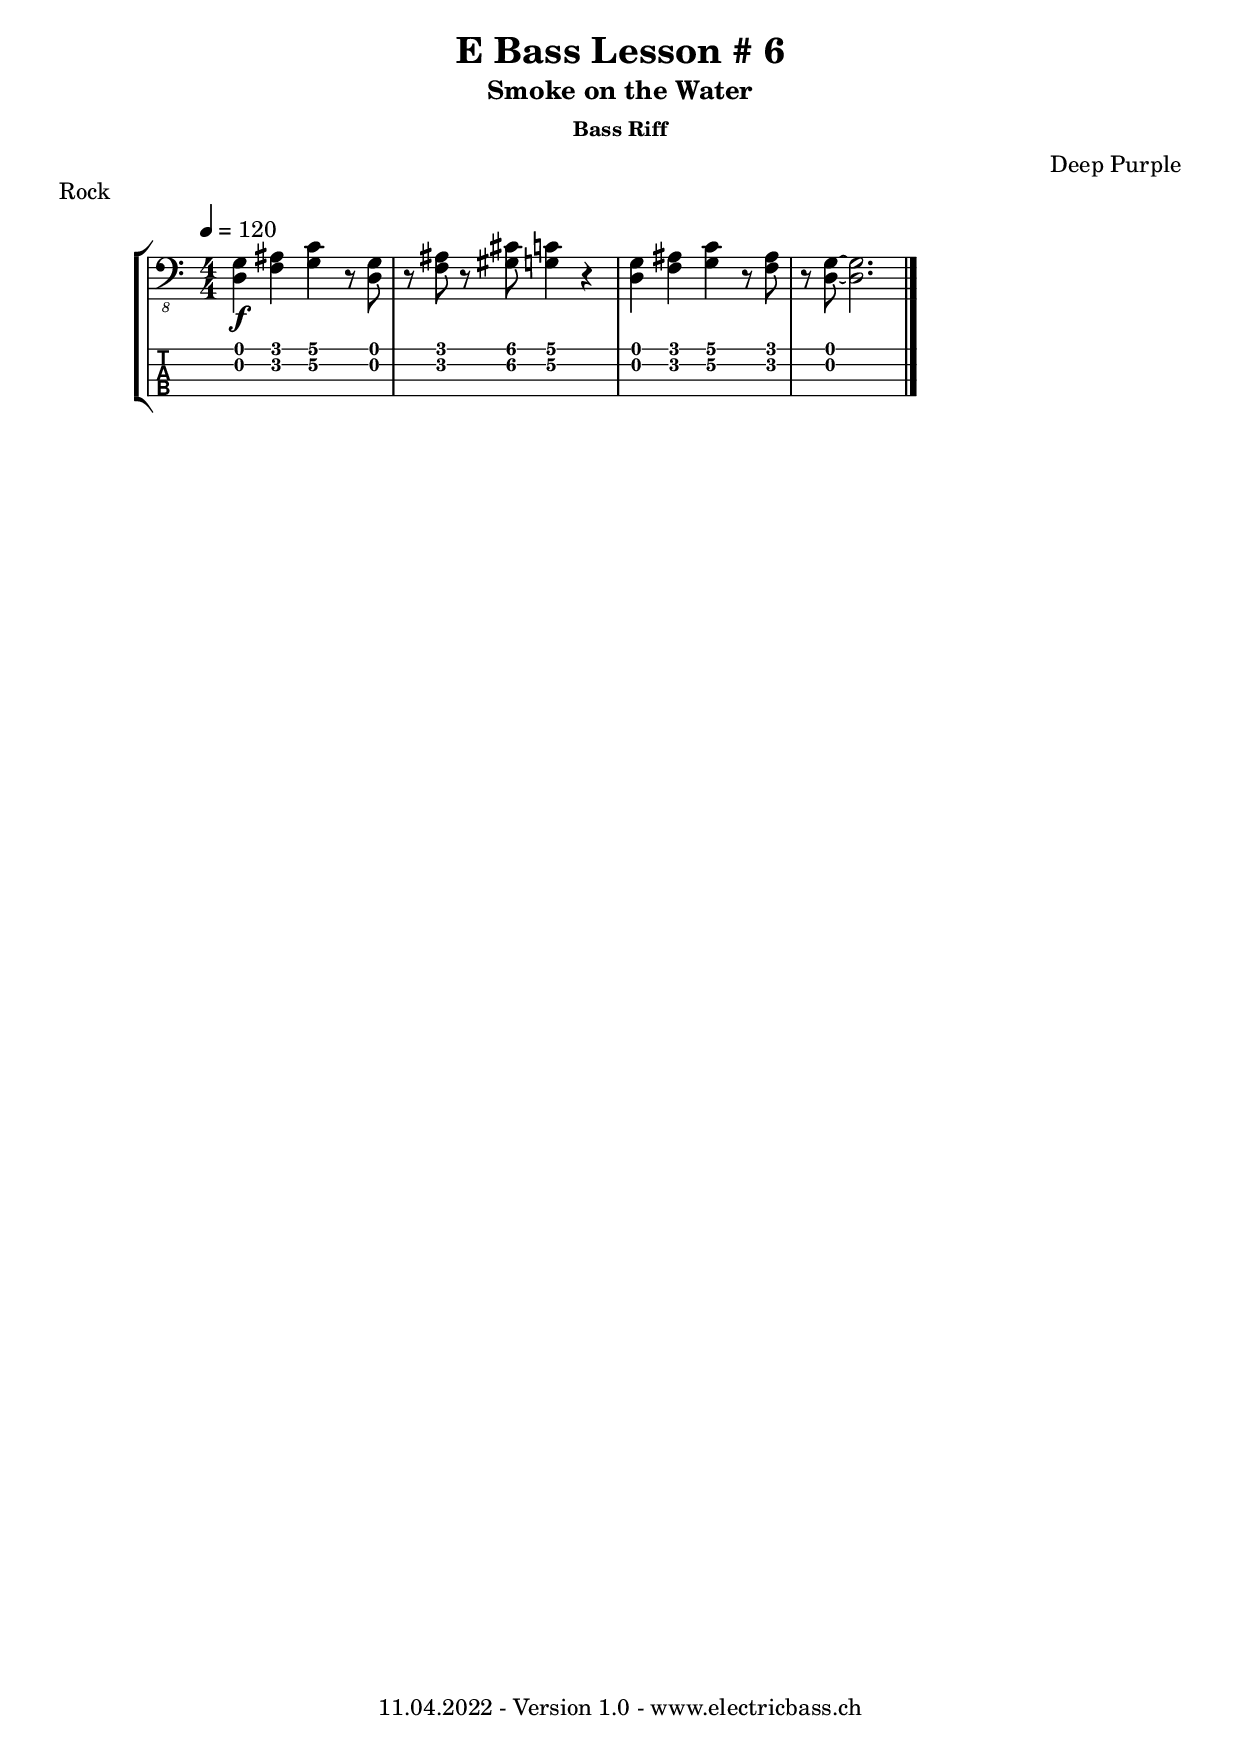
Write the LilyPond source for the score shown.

\version "2.20.0"

\header {
  title = "E Bass Lesson # 6"
  subtitle = "Smoke on the Water"
  subsubtitle = "Bass Riff"
  composer = "Deep Purple"
  piece = "Rock"
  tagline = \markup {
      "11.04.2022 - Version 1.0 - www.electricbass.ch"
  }
}

notes = \relative {
  \key c \major
  \time 4/4
  \tempo 4 = 120
  <d, g>4\f <f ais> <g c> r8 <d g>8
  r8 <f ais> r < gis cis> <g c>4 r
  <d g> <f ais> <g c> r8 <f ais> | r8 <d g>~ <d g>2.
  \bar "|."
}

\score {
  \new StaffGroup <<
    \new ChordNames {
      \transpose c' c \chordmode {
        \set Staff.midiInstrument = #"bright acoustic"
        \set Staff.midiPanPosition = #0.2

      }
    }
    \new Staff \with {
      \omit StringNumber
    } {
      \clef "bass_8"
      \set Staff.midiInstrument = #"acoustic bass"
      \set Staff.midiPanPosition = #-0.2
      \numericTimeSignature
      \notes
    }
    \new TabStaff \with {
      stringTunings = #bass-tuning
    } {
      \clef moderntab
      \notes
    }
  >>
  \layout { }
  \midi { }
}